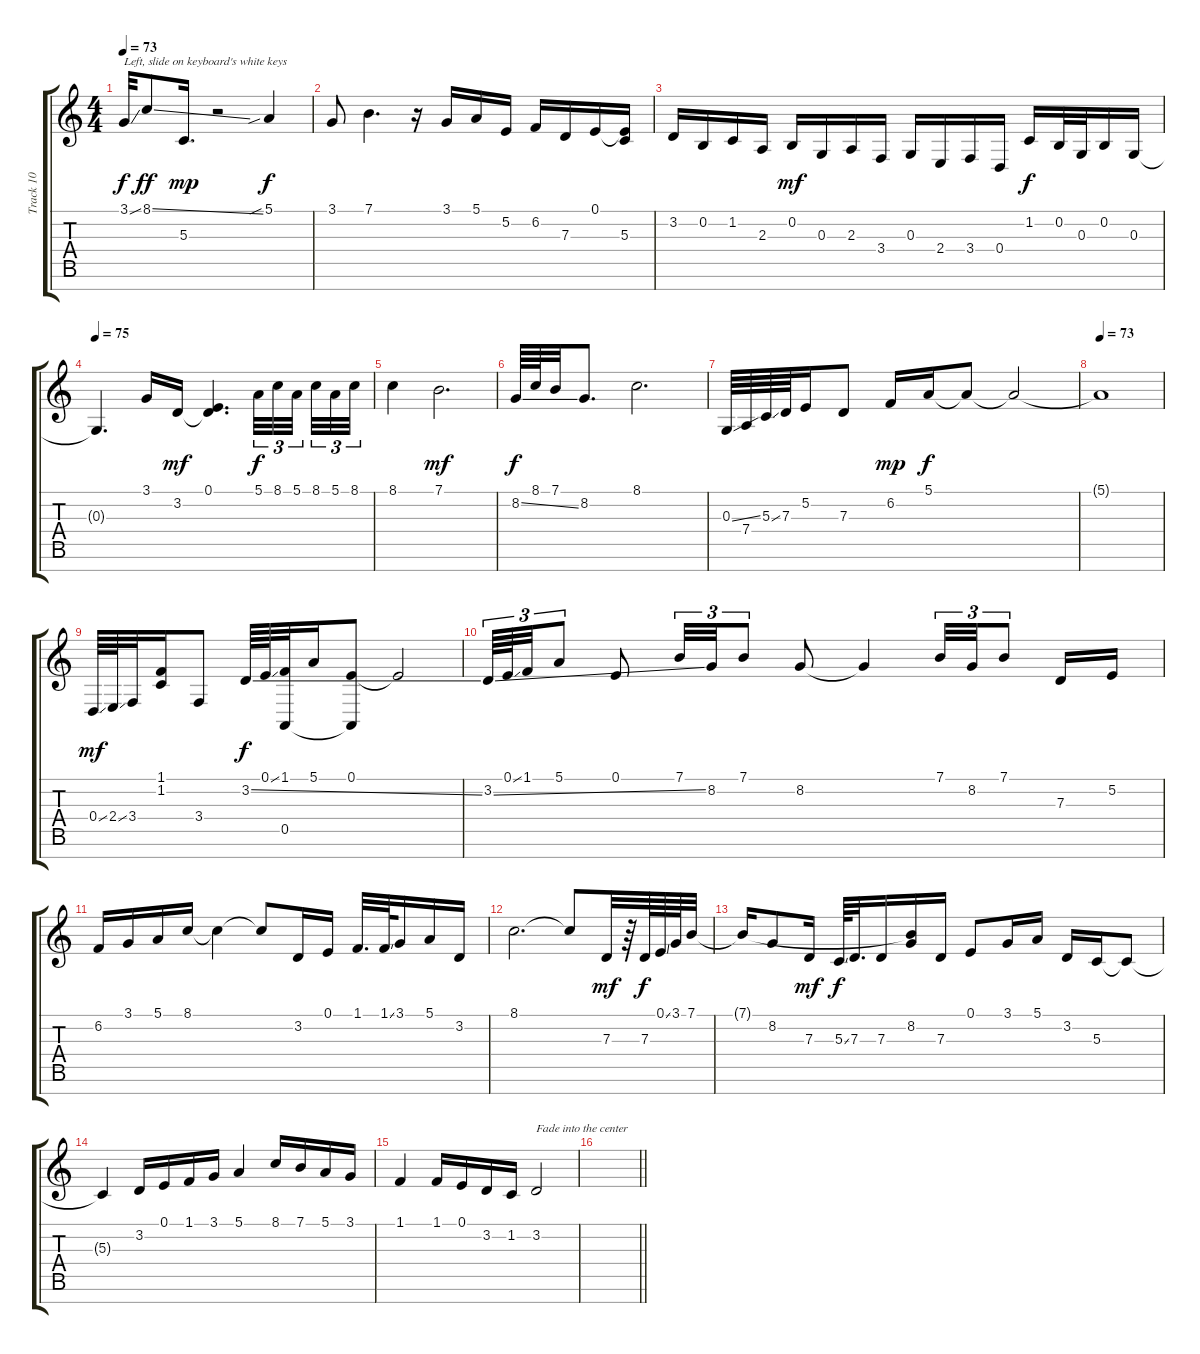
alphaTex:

\track ("Track 10" "Track 10") {instrument lead2sawtooth}
\staff {score tabs}
\tuning (E4 B3 G3 D3 A2 E2 B1) {hide}
\ts (4 4)
\tempo 73
\clef g2
\ks c
3.1{ss}.32{txt "Left, slide on keyboard's white keys" dy f balance 0} 8.1{ss}.8{dy ff} 5.3.16{d dy mp} r.2 5.1{sib}.4{dy f} |
3.1.8 7.1.4{d} r.16 3.1.16 5.1.16 5.2.16 6.2.16 7.3.16 0.1.16 (0.1{t} 5.3).16 |
3.2.16 0.2.16 1.2.16 2.3.16 0.2.16{dy mf} 0.3.16 2.3.16 3.4.16 0.3.16 2.4.16 3.4.16 0.4.16 1.2.16{dy f} 0.2.32 0.3.32 0.2.16 0.3.16 |
\tempo 75
0.3{t}.4{d} 3.1.16 3.2.16{dy mf} (0.1 3.2{t}).4{d} 5.1.32{tu (3 2) dy f} 8.1.32{tu (3 2)} 5.1.32{tu (3 2) beam splitsecondary} 8.1.32{tu (3 2)} 5.1.32{tu (3 2)} 8.1.32{tu (3 2)} |
8.1.4 7.1.2{d dy mf} |
8.2{ss}.64{dy f} 8.1.64 7.1.32 8.2.8{d} 8.1.2{d} |
0.3{ss}.64 7.4.64 5.3{ss}.64 7.3.64 5.2.16 7.3.8 6.2.16{dy mp} 5.1.16{dy f} 5.1{t}.8 5.1{t}.2 |
\tempo 73
5.1{t}.1 |
0.4{ss}.64{dy mf} 2.4{ss}.64 3.4.32 (1.1 1.2).16 3.4.8 3.2{ss}.64{dy f} 0.1{ss}.64 (1.1 0.5).32 5.1.16 (0.1 0.5{t}).8 0.1{t}.2 |
3.2{ss}.64{tu (3 2)} 0.1{ss}.64{tu (3 2)} 1.1.32{tu (3 2)} 5.1.8{tu (3 2)} 0.1.8 7.1.32{tu (3 2)} 8.2.32{tu (3 2)} 7.1.8{tu (3 2)} 8.2.8 8.2{t}.4 7.1.32{tu (3 2)} 8.2.32{tu (3 2)} 7.1.8{tu (3 2)} 7.3.16 5.2.16 |
6.2.16 3.1.16 5.1.16 8.1.16 8.1{t}.4 8.1{t}.8 3.2.16 0.1.16 1.1.32{d} 1.1{ss}.64 3.1.16 5.1.16 3.2.16 |
8.1.2{d} 8.1{t}.8 7.3.32{dy mf} r.64 7.3.64{dy f} 0.1{ss}.64 3.1.64 7.1.32 |
7.1{t}.16 8.2.8 7.3.16{dy mf} 5.3{ss}.64{dy f} 7.3.32{d} 7.3.16 (7.1{t} 8.2).16 7.3.16 0.1.8 3.1.16 5.1.16 3.2.16 5.3.16 5.3{t}.8 |
5.3{t}.4 3.2.16 0.1.16 1.1.16 3.1.16 5.1.4 8.1.16 7.1.16 5.1.16 3.1.16 |
1.1.4 1.1.16 0.1.16 3.2.16 1.2.16 3.2.2{txt "Fade into the center" balance 8} |
\barLineRight lightlight
